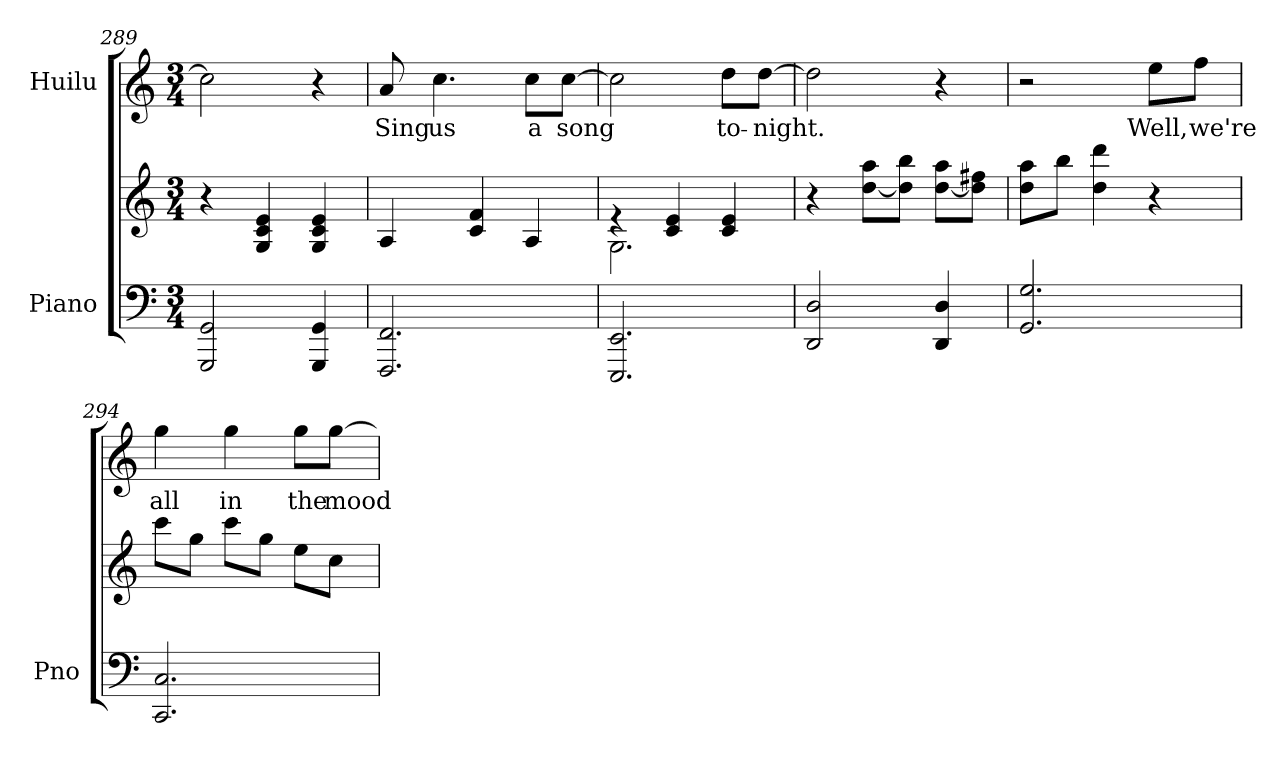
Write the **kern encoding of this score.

**kern	**kern	**kern	**text
*part2	*part2	*part1	*part1
*staff3	*staff2	*staff1	*staff1
*I"Piano	*	*I"Huilu	*
*I'Pno	*	*	*
*clefF4	*clefG2	*clefG2	*
*k[]	*k[]	*k[]	*
*M3/4	*M3/4	*M3/4	*
=289	=289	=289	=289
2GGG/ 2GG/	4r	2cc\]	.
.	4G/ 4c/ 4e/	.	.
4GGG/ 4GG/	4G/ 4c/ 4e/	4r	.
=290	=290	=290	=290
2.FFF/ 2.FF/	4A/	8a/	Sing
.	.	4.cc\	us
.	4c/ 4f/	.	.
.	4A/	8cc\L	a
.	.	[8cc\J	song
=291	=291	=291	=291
*	*^	*	*
2.EEE/ 2.EE/	4re	2.G\	2cc\]	.
.	4c/ 4e/	.	.	.
.	4c/ 4e/	.	8dd\L	to-
.	.	.	[8dd\J	-night.
*	*v	*v	*	*
=292	=292	=292	=292
2DD/ 2D/	4r	2dd\]	.
.	[8dd\ 8aa\L	.	.
.	8dd\] 8bb\J	.	.
4DD/ 4D/	[8dd\ 8aa\L	4r	.
.	8dd\] 8ff#X\J	.	.
!!LO:LB:g=z
=293	=293	=293	=293
2.GG/ 2.G/	8dd\ 8aa\L	2r	.
.	8bb\J	.	.
.	4dd\ 4ddd\	.	.
.	4r	8ee\L	Well,
.	.	8ff\J	we're
=294	=294	=294	=294
2.CC/ 2.C/	8ccc\L	4gg\	all
.	8gg\J	.	.
.	8ccc\L	4gg\	in
.	8gg\J	.	.
.	8ee\L	8gg\L	the
.	8cc\J	[8gg\J	mood
=	=	=	=
*-	*-	*-	*-
